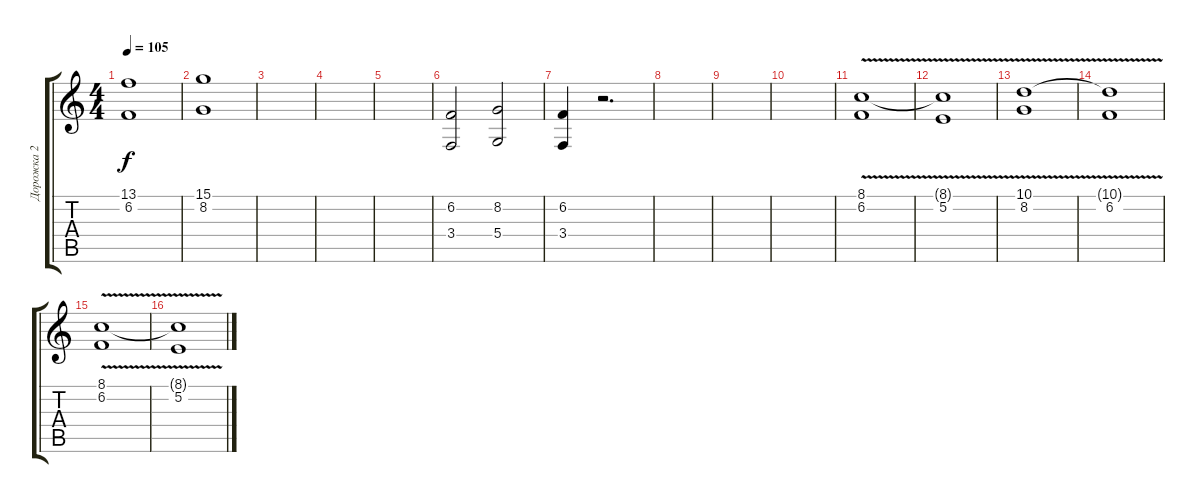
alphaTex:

\track ("Дорожка 2" "Дорожка 2") {instrument pad2warm}
\staff {score tabs}
\tuning (E4 B3 G3 D3 A2 E2) {hide}
\ts (4 4)
\tempo 105
\clef g2
\ks c
(13.1 6.2).1{dy f volume 13} |
(15.1 8.2).1 |
|
|
|
(6.2 3.4).2 (8.2 5.4).2 |
(6.2 3.4).4 r.2{d} |
|
|
|
(8.1 6.2{v}).1{volume 6} |
(8.1{t} 5.2{v}).1 |
(10.1 8.2{v}).1 |
(10.1{t} 6.2{v}).1 |
(8.1 6.2{v}).1 |
(8.1{t} 5.2{v}).1
